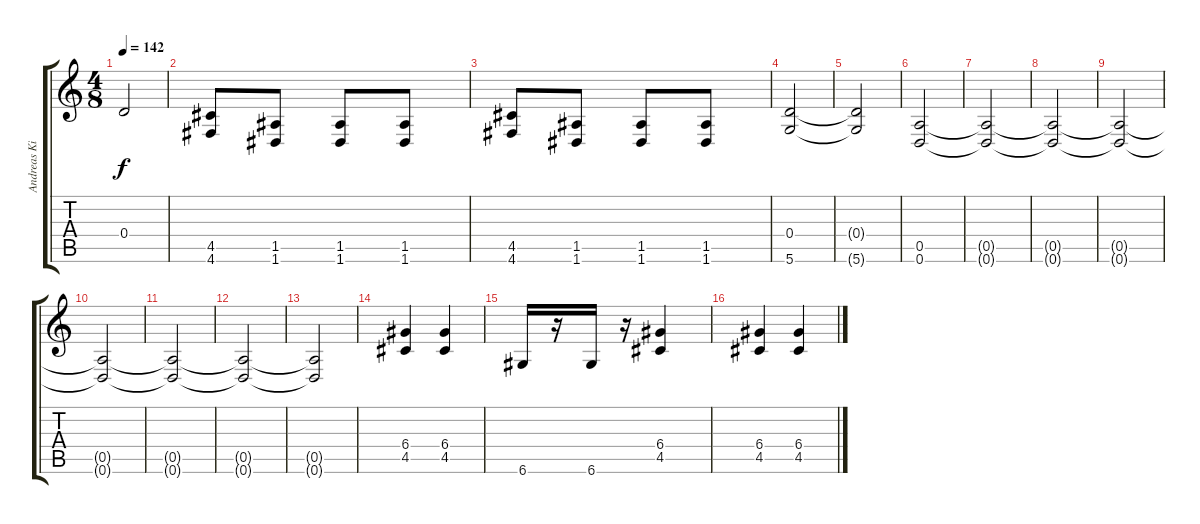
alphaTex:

\track ("Andreas Kisser" "Andreas Ki") {instrument distortionguitar}
\staff {score tabs}
\tuning (E4 B3 G3 D3 A2 D2) {hide}
\ts (4 8)
\tempo 142
\clef g2
\ks c
0.4{t}.2{dy f} |
(4.5 4.6).8 (1.5 1.6).8 (1.5 1.6).8 (1.5 1.6).8 |
(4.5 4.6).8 (1.5 1.6).8 (1.5 1.6).8 (1.5 1.6).8 |
(0.4 5.6).2 |
(0.4{t} 5.6{t}).2 |
(0.5 0.6).2 |
(0.5{t} 0.6{t}).2 |
(0.5{t} 0.6{t}).2 |
(0.5{t} 0.6{t}).2 |
(0.5{t} 0.6{t}).2 |
(0.5{t} 0.6{t}).2 |
(0.5{t} 0.6{t}).2 |
(0.5{t} 0.6{t}).2 |
(6.4 4.5).4 (6.4 4.5).4 |
6.6.16 r.16 6.6.16 r.16 (6.4 4.5).4 |
(6.4 4.5).4 (6.4 4.5).4
